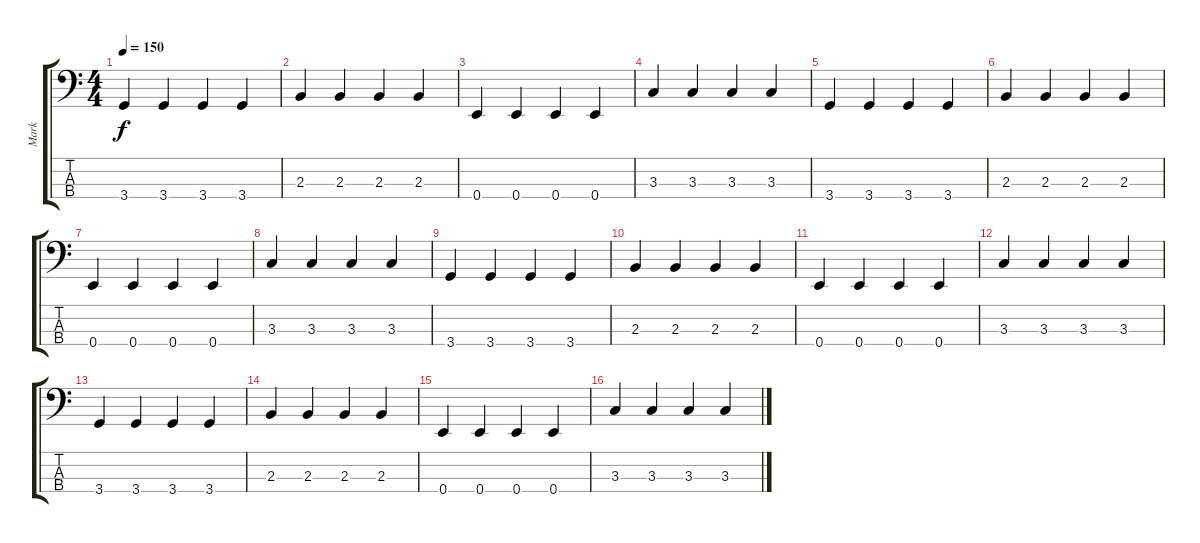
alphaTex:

\track ("Mark" "Mark") {solo instrument electricbassfinger}
\staff {score tabs}
\tuning (G2 D2 A1 E1) {hide}
\ts (4 4)
\tempo 150
\clef f4
\ks c
3.4.4{dy f} 3.4.4 3.4.4 3.4.4 |
2.3.4 2.3.4 2.3.4 2.3.4 |
0.4.4 0.4.4 0.4.4 0.4.4 |
3.3.4 3.3.4 3.3.4 3.3.4 |
3.4.4 3.4.4 3.4.4 3.4.4 |
2.3.4 2.3.4 2.3.4 2.3.4 |
0.4.4 0.4.4 0.4.4 0.4.4 |
3.3.4 3.3.4 3.3.4 3.3.4 |
3.4.4 3.4.4 3.4.4 3.4.4 |
2.3.4 2.3.4 2.3.4 2.3.4 |
0.4.4 0.4.4 0.4.4 0.4.4 |
3.3.4 3.3.4 3.3.4 3.3.4 |
3.4.4 3.4.4 3.4.4 3.4.4 |
2.3.4 2.3.4 2.3.4 2.3.4 |
0.4.4 0.4.4 0.4.4 0.4.4 |
3.3.4 3.3.4 3.3.4 3.3.4
